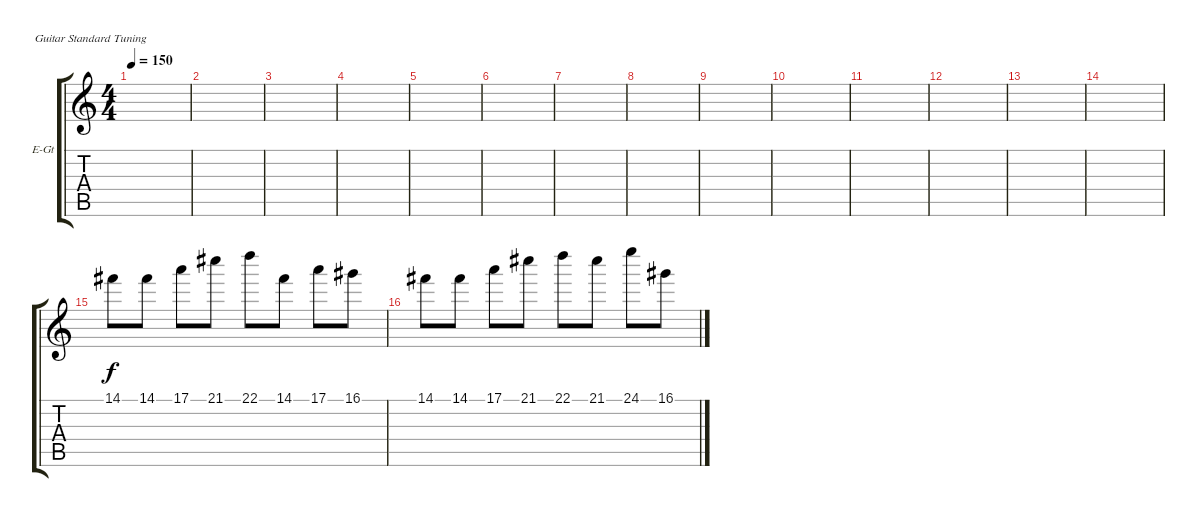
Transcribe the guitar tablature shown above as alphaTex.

\defaultSystemsLayout 4
\bracketExtendMode groupsimilarinstruments
\firstSystemTrackNameOrientation horizontal
\otherSystemsTrackNameOrientation horizontal
\track ("Electric Guitar" "E-Gt") {instrument electricguitarclean}
\staff {score tabs}
\tuning (E4 B3 G3 D3 A2 E2)
\ts (4 4)
\tempo 150
\clef g2
\ks c
|
|
|
|
|
|
|
|
|
|
|
|
|
|
14.1.8 14.1.8 17.1.8 21.1.8 22.1.8 14.1.8 17.1.8 16.1.8 |
14.1.8 14.1.8 17.1.8 21.1.8 22.1.8 21.1.8 24.1.8 16.1.8
